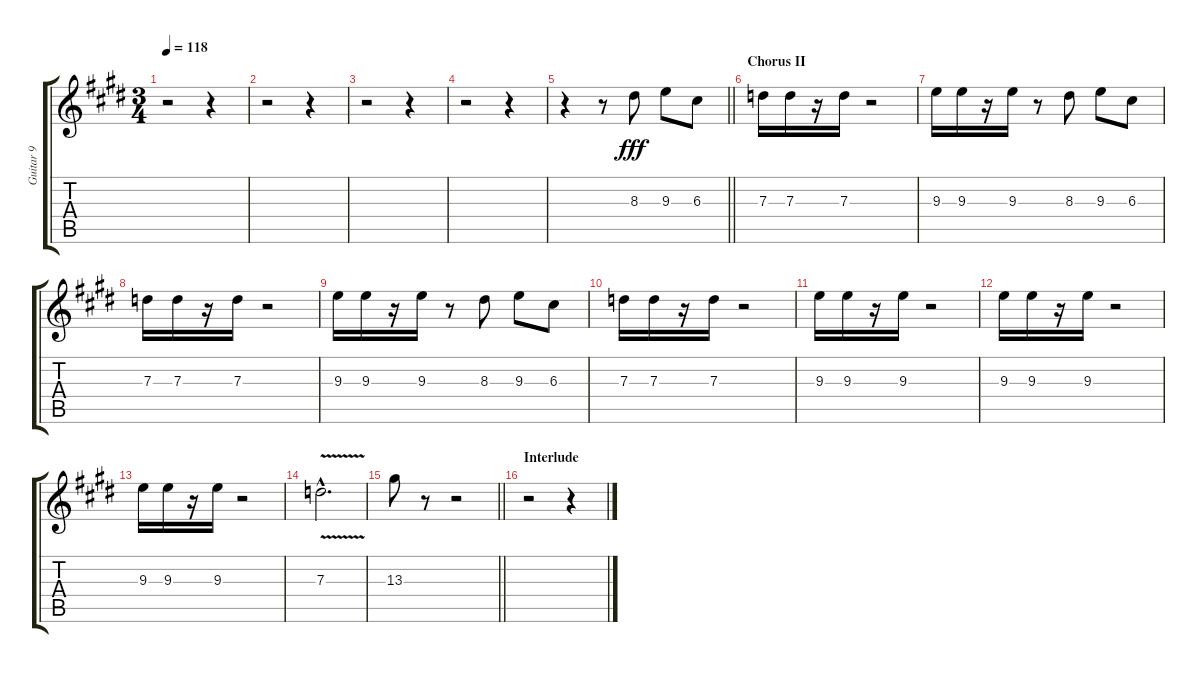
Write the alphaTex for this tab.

\track ("Guitar 9" "Guitar 9") {instrument distortionguitar}
\staff {score tabs}
\tuning (E4 B3 G3 D3 A2 E2) {hide}
\ts (3 4)
\tempo 118
\clef g2
\ks e
r.2{dy fff} r.4 |
r.2 r.4 |
r.2 r.4 |
r.2 r.4 |
\barLineRight lightlight
r.4 r.8 8.3.8 9.3.8 6.3.8 |
\section ("" "Chorus II")
7.3.16 7.3.16 r.16 7.3.16 r.2 |
9.3.16 9.3.16 r.16 9.3.16 r.8 8.3.8 9.3.8 6.3.8 |
7.3.16 7.3.16 r.16 7.3.16 r.2 |
9.3.16 9.3.16 r.16 9.3.16 r.8 8.3.8 9.3.8 6.3.8 |
7.3.16 7.3.16 r.16 7.3.16 r.2 |
9.3.16 9.3.16 r.16 9.3.16 r.2 |
9.3.16 9.3.16 r.16 9.3.16 r.2 |
9.3.16 9.3.16 r.16 9.3.16 r.2 |
7.3{v hac}.2{d} |
\barLineRight lightlight
13.3.8 r.8 r.2 |
\section ("" "Interlude")
r.2 r.4
